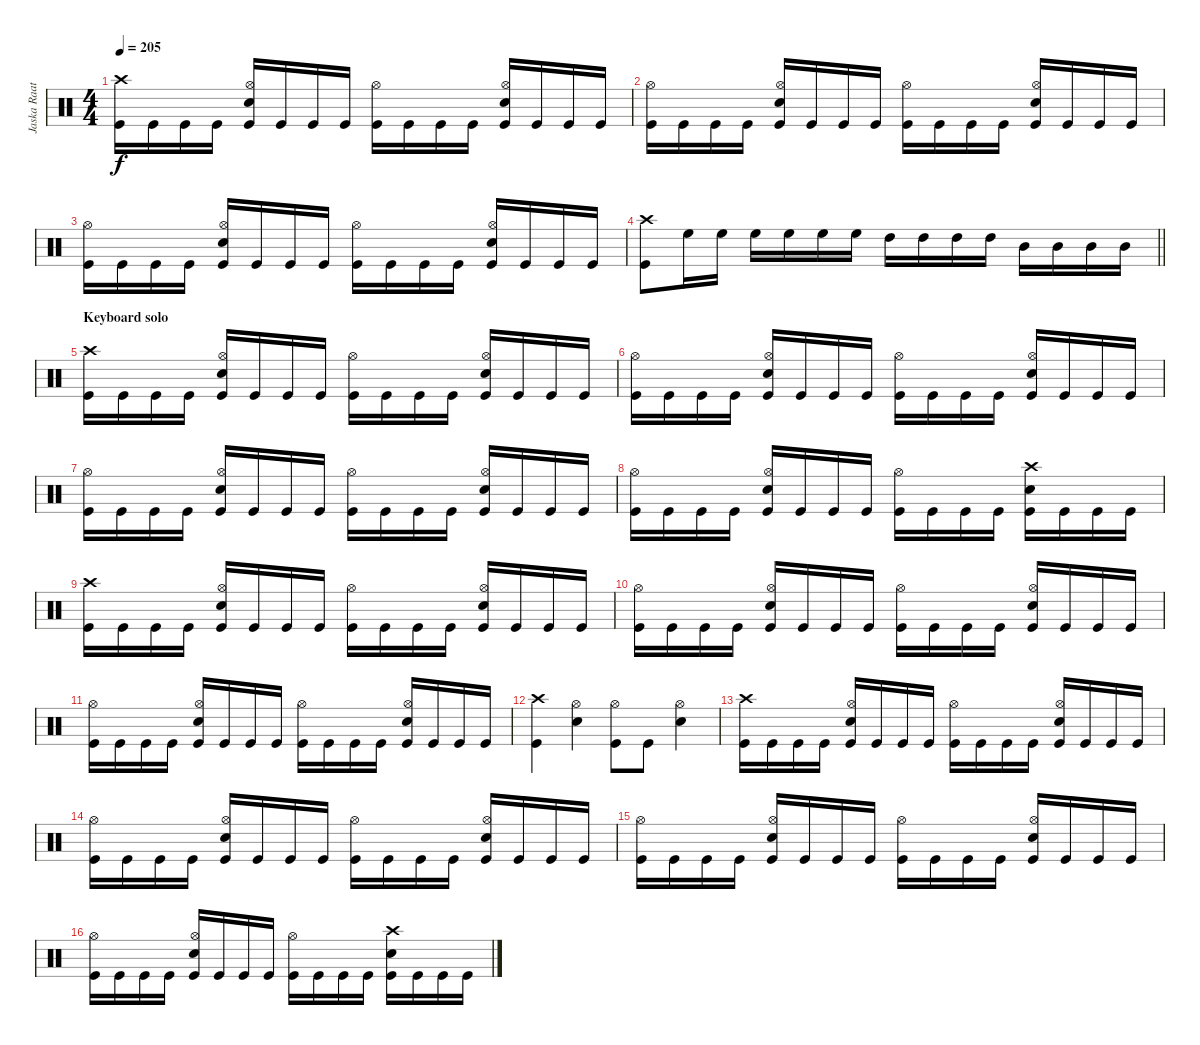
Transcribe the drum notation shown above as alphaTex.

\track ("Jaska Raatikainen" "Jaska Raat") {instrument percussion}
\staff {score}
\articulation defaults
\ts (4 4)
\tempo 205
\clef neutral
\ks c
("Crash high (hit)" "Kick (hit)").16{dy f} "Kick (hit)".16 "Kick (hit)".16 "Kick (hit)".16 ("Hi-Hat (open)" "Snare (hit) 2" "Kick (hit)").16 "Kick (hit)".16 "Kick (hit)".16 "Kick (hit)".16 ("Hi-Hat (open)" "Kick (hit)").16 "Kick (hit)".16 "Kick (hit)".16 "Kick (hit)".16 ("Hi-Hat (open)" "Snare (hit) 2" "Kick (hit)").16 "Kick (hit)".16 "Kick (hit)".16 "Kick (hit)".16 |
("Hi-Hat (open)" "Kick (hit)").16 "Kick (hit)".16 "Kick (hit)".16 "Kick (hit)".16 ("Hi-Hat (open)" "Snare (hit) 2" "Kick (hit)").16 "Kick (hit)".16 "Kick (hit)".16 "Kick (hit)".16 ("Hi-Hat (open)" "Kick (hit)").16 "Kick (hit)".16 "Kick (hit)".16 "Kick (hit)".16 ("Hi-Hat (open)" "Snare (hit) 2" "Kick (hit)").16 "Kick (hit)".16 "Kick (hit)".16 "Kick (hit)".16 |
("Hi-Hat (open)" "Kick (hit)").16 "Kick (hit)".16 "Kick (hit)".16 "Kick (hit)".16 ("Hi-Hat (open)" "Snare (hit) 2" "Kick (hit)").16 "Kick (hit)".16 "Kick (hit)".16 "Kick (hit)".16 ("Hi-Hat (open)" "Kick (hit)").16 "Kick (hit)".16 "Kick (hit)".16 "Kick (hit)".16 ("Hi-Hat (open)" "Snare (hit) 2" "Kick (hit)").16 "Kick (hit)".16 "Kick (hit)".16 "Kick (hit)".16 |
\barLineRight lightlight
("Crash high (hit)" "Kick (hit)").8 "High Floor Tom (hit)".16 "High Floor Tom (hit)".16 "High Floor Tom (hit)".16 "High Floor Tom (hit)".16 "High Floor Tom (hit)".16 "High Floor Tom (hit)".16 "High Tom (hit)".16 "High Tom (hit)".16 "High Tom (hit)".16 "High Tom (hit)".16 "Mid Tom (hit)".16 "Mid Tom (hit)".16 "Mid Tom (hit)".16 "Mid Tom (hit)".16 |
\section ("" "Keyboard solo")
("Crash high (hit)" "Kick (hit)").16 "Kick (hit)".16 "Kick (hit)".16 "Kick (hit)".16 ("Hi-Hat (open)" "Snare (hit) 2" "Kick (hit)").16 "Kick (hit)".16 "Kick (hit)".16 "Kick (hit)".16 ("Hi-Hat (open)" "Kick (hit)").16 "Kick (hit)".16 "Kick (hit)".16 "Kick (hit)".16 ("Hi-Hat (open)" "Snare (hit) 2" "Kick (hit)").16 "Kick (hit)".16 "Kick (hit)".16 "Kick (hit)".16 |
("Hi-Hat (open)" "Kick (hit)").16 "Kick (hit)".16 "Kick (hit)".16 "Kick (hit)".16 ("Hi-Hat (open)" "Snare (hit) 2" "Kick (hit)").16 "Kick (hit)".16 "Kick (hit)".16 "Kick (hit)".16 ("Hi-Hat (open)" "Kick (hit)").16 "Kick (hit)".16 "Kick (hit)".16 "Kick (hit)".16 ("Hi-Hat (open)" "Snare (hit) 2" "Kick (hit)").16 "Kick (hit)".16 "Kick (hit)".16 "Kick (hit)".16 |
("Hi-Hat (open)" "Kick (hit)").16 "Kick (hit)".16 "Kick (hit)".16 "Kick (hit)".16 ("Hi-Hat (open)" "Snare (hit) 2" "Kick (hit)").16 "Kick (hit)".16 "Kick (hit)".16 "Kick (hit)".16 ("Hi-Hat (open)" "Kick (hit)").16 "Kick (hit)".16 "Kick (hit)".16 "Kick (hit)".16 ("Hi-Hat (open)" "Snare (hit) 2" "Kick (hit)").16 "Kick (hit)".16 "Kick (hit)".16 "Kick (hit)".16 |
("Hi-Hat (open)" "Kick (hit)").16 "Kick (hit)".16 "Kick (hit)".16 "Kick (hit)".16 ("Hi-Hat (open)" "Snare (hit) 2" "Kick (hit)").16 "Kick (hit)".16 "Kick (hit)".16 "Kick (hit)".16 ("Hi-Hat (open)" "Kick (hit)").16 "Kick (hit)".16 "Kick (hit)".16 "Kick (hit)".16 ("Crash high (hit)" "Snare (hit) 2" "Kick (hit)").16 "Kick (hit)".16 "Kick (hit)".16 "Kick (hit)".16 |
("Crash high (hit)" "Kick (hit)").16 "Kick (hit)".16 "Kick (hit)".16 "Kick (hit)".16 ("Hi-Hat (open)" "Snare (hit) 2" "Kick (hit)").16 "Kick (hit)".16 "Kick (hit)".16 "Kick (hit)".16 ("Hi-Hat (open)" "Kick (hit)").16 "Kick (hit)".16 "Kick (hit)".16 "Kick (hit)".16 ("Hi-Hat (open)" "Snare (hit) 2" "Kick (hit)").16 "Kick (hit)".16 "Kick (hit)".16 "Kick (hit)".16 |
("Hi-Hat (open)" "Kick (hit)").16 "Kick (hit)".16 "Kick (hit)".16 "Kick (hit)".16 ("Hi-Hat (open)" "Snare (hit) 2" "Kick (hit)").16 "Kick (hit)".16 "Kick (hit)".16 "Kick (hit)".16 ("Hi-Hat (open)" "Kick (hit)").16 "Kick (hit)".16 "Kick (hit)".16 "Kick (hit)".16 ("Hi-Hat (open)" "Snare (hit) 2" "Kick (hit)").16 "Kick (hit)".16 "Kick (hit)".16 "Kick (hit)".16 |
("Hi-Hat (open)" "Kick (hit)").16 "Kick (hit)".16 "Kick (hit)".16 "Kick (hit)".16 ("Hi-Hat (open)" "Snare (hit) 2" "Kick (hit)").16 "Kick (hit)".16 "Kick (hit)".16 "Kick (hit)".16 ("Hi-Hat (open)" "Kick (hit)").16 "Kick (hit)".16 "Kick (hit)".16 "Kick (hit)".16 ("Hi-Hat (open)" "Snare (hit) 2" "Kick (hit)").16 "Kick (hit)".16 "Kick (hit)".16 "Kick (hit)".16 |
("Crash high (hit)" "Kick (hit)").4 ("Hi-Hat (open)" "Snare (hit) 2").4 ("Hi-Hat (open)" "Kick (hit)").8 "Kick (hit)".8 ("Hi-Hat (open)" "Snare (hit) 2").4 |
("Crash high (hit)" "Kick (hit)").16 "Kick (hit)".16 "Kick (hit)".16 "Kick (hit)".16 ("Hi-Hat (open)" "Snare (hit) 2" "Kick (hit)").16 "Kick (hit)".16 "Kick (hit)".16 "Kick (hit)".16 ("Hi-Hat (open)" "Kick (hit)").16 "Kick (hit)".16 "Kick (hit)".16 "Kick (hit)".16 ("Hi-Hat (open)" "Snare (hit) 2" "Kick (hit)").16 "Kick (hit)".16 "Kick (hit)".16 "Kick (hit)".16 |
("Hi-Hat (open)" "Kick (hit)").16 "Kick (hit)".16 "Kick (hit)".16 "Kick (hit)".16 ("Hi-Hat (open)" "Snare (hit) 2" "Kick (hit)").16 "Kick (hit)".16 "Kick (hit)".16 "Kick (hit)".16 ("Hi-Hat (open)" "Kick (hit)").16 "Kick (hit)".16 "Kick (hit)".16 "Kick (hit)".16 ("Hi-Hat (open)" "Snare (hit) 2" "Kick (hit)").16 "Kick (hit)".16 "Kick (hit)".16 "Kick (hit)".16 |
("Hi-Hat (open)" "Kick (hit)").16 "Kick (hit)".16 "Kick (hit)".16 "Kick (hit)".16 ("Hi-Hat (open)" "Snare (hit) 2" "Kick (hit)").16 "Kick (hit)".16 "Kick (hit)".16 "Kick (hit)".16 ("Hi-Hat (open)" "Kick (hit)").16 "Kick (hit)".16 "Kick (hit)".16 "Kick (hit)".16 ("Hi-Hat (open)" "Snare (hit) 2" "Kick (hit)").16 "Kick (hit)".16 "Kick (hit)".16 "Kick (hit)".16 |
("Hi-Hat (open)" "Kick (hit)").16 "Kick (hit)".16 "Kick (hit)".16 "Kick (hit)".16 ("Hi-Hat (open)" "Snare (hit) 2" "Kick (hit)").16 "Kick (hit)".16 "Kick (hit)".16 "Kick (hit)".16 ("Hi-Hat (open)" "Kick (hit)").16 "Kick (hit)".16 "Kick (hit)".16 "Kick (hit)".16 ("Crash high (hit)" "Snare (hit) 2" "Kick (hit)").16 "Kick (hit)".16 "Kick (hit)".16 "Kick (hit)".16
